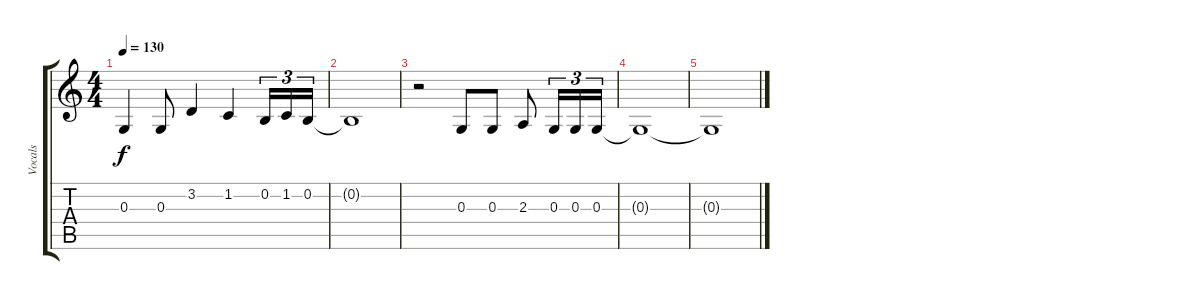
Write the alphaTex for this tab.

\track ("Vocals" "Vocals") {instrument clarinet}
\staff {score tabs}
\tuning (E4 B3 G3 D3 A2 E2) {hide}
\ts (4 4)
\tempo 130
\clef g2
\ks c
0.3.4{dy f} 0.3.8 3.2.4 1.2.4 0.2.16{tu (3 2)} 1.2.16{tu (3 2)} 0.2.16{tu (3 2)} |
0.2{t}.1 |
r.2 0.3.8 0.3.8 2.3.8 0.3.16{tu (3 2)} 0.3.16{tu (3 2)} 0.3.16{tu (3 2)} |
0.3{t}.1 |
0.3{t}.1
